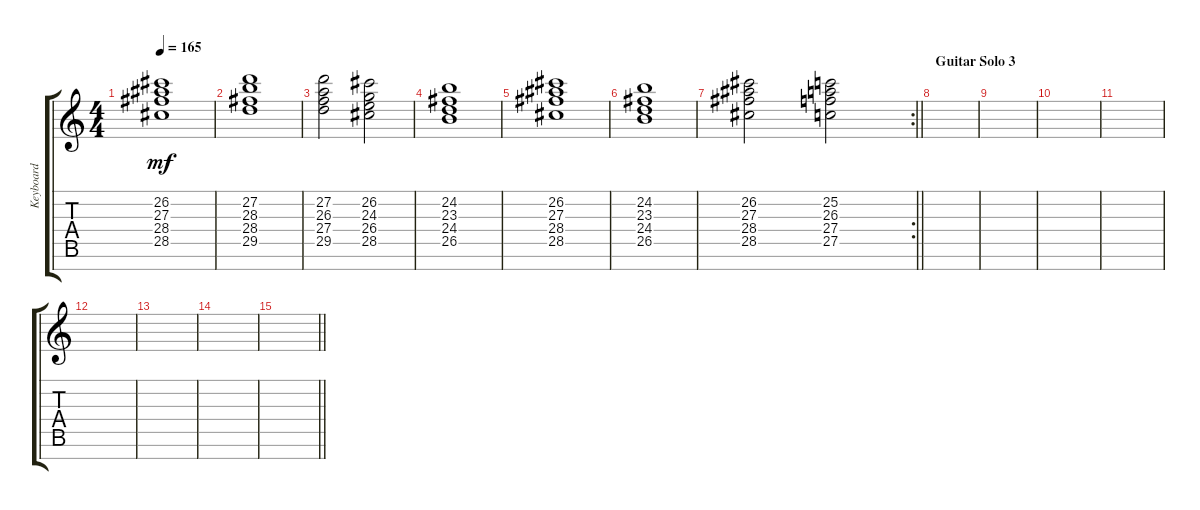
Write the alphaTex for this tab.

\track ("Keyboard" "Keyboard") {instrument stringensemble1}
\staff {score tabs}
\tuning (E4 B3 G3 D3 A2 E2 B1) {hide}
\ts (4 4)
\tempo 165
\clef g2
\ks c
(26.2 27.3 28.4 28.5).1{dy mf} |
(27.2 28.3 28.4 29.5).1 |
(27.2 26.3 27.4 29.5).2 (26.2 24.3 26.4 28.5).2 |
(24.2 23.3 24.4 26.5).1 |
(26.2 27.3 28.4 28.5).1 |
(24.2 23.3 24.4 26.5).1 |
\rc 2
\barLineRight lightlight
(26.2 27.3 28.4 28.5).2 (25.2 26.3 27.4 27.5).2 |
\section ("" "Guitar Solo 3")
|
|
|
|
|
|
|
\barLineRight lightlight
